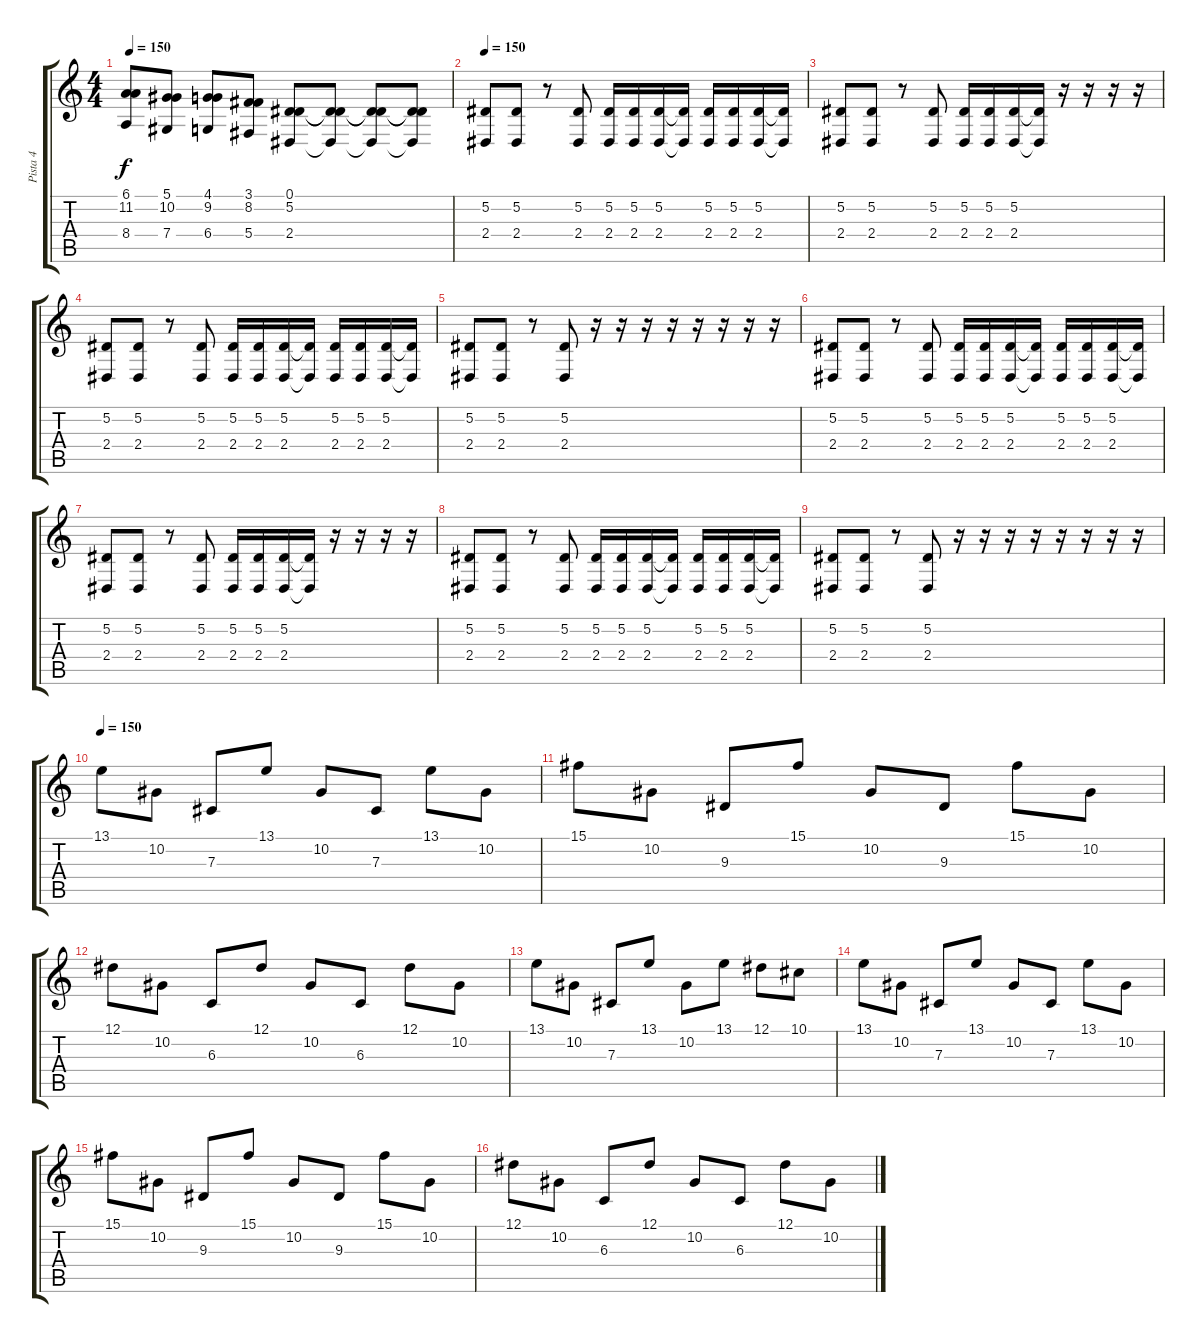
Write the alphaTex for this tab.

\track ("Pista 4" "Pista 4") {instrument stringensemble1}
\staff {score tabs}
\tuning (Eb4 Bb3 Gb3 Db3 Ab2 Eb2) {hide}
\ts (4 4)
\tempo 150
\clef g2
\ks c
(6.1 11.2 8.4).8{dy f} (5.1 10.2 7.4).8 (4.1 9.2 6.4).8 (3.1 8.2 5.4).8 (0.1 5.2 2.4).8 (0.1{t} 5.2{t} 2.4{t}).8 (0.1{t} 5.2{t} 2.4{t}).8 (0.1{t} 5.2{t} 2.4{t}).8 |
\tempo 150
(5.2 2.4).8{instrument stringensemble1} (5.2 2.4).8 r.8 (5.2 2.4).8 (5.2 2.4).16 (5.2 2.4).16 (5.2 2.4).16 (5.2{t} 2.4{t}).16 (5.2 2.4).16 (5.2 2.4).16 (5.2 2.4).16 (5.2{t} 2.4{t}).16 |
(5.2 2.4).8 (5.2 2.4).8 r.8 (5.2 2.4).8 (5.2 2.4).16 (5.2 2.4).16 (5.2 2.4).16 (5.2{t} 2.4{t}).16 r.16 r.16 r.16 r.16 |
(5.2 2.4).8 (5.2 2.4).8 r.8 (5.2 2.4).8 (5.2 2.4).16 (5.2 2.4).16 (5.2 2.4).16 (5.2{t} 2.4{t}).16 (5.2 2.4).16 (5.2 2.4).16 (5.2 2.4).16 (5.2{t} 2.4{t}).16 |
(5.2 2.4).8 (5.2 2.4).8 r.8 (5.2 2.4).8 r.16 r.16 r.16 r.16 r.16 r.16 r.16 r.16 |
(5.2 2.4).8 (5.2 2.4).8 r.8 (5.2 2.4).8 (5.2 2.4).16 (5.2 2.4).16 (5.2 2.4).16 (5.2{t} 2.4{t}).16 (5.2 2.4).16 (5.2 2.4).16 (5.2 2.4).16 (5.2{t} 2.4{t}).16 |
(5.2 2.4).8 (5.2 2.4).8 r.8 (5.2 2.4).8 (5.2 2.4).16 (5.2 2.4).16 (5.2 2.4).16 (5.2{t} 2.4{t}).16 r.16 r.16 r.16 r.16 |
(5.2 2.4).8 (5.2 2.4).8 r.8 (5.2 2.4).8 (5.2 2.4).16 (5.2 2.4).16 (5.2 2.4).16 (5.2{t} 2.4{t}).16 (5.2 2.4).16 (5.2 2.4).16 (5.2 2.4).16 (5.2{t} 2.4{t}).16 |
(5.2 2.4).8 (5.2 2.4).8 r.8 (5.2 2.4).8 r.16 r.16 r.16 r.16 r.16 r.16 r.16 r.16 |
\tempo 150
13.1.8{instrument stringensemble1} 10.2.8 7.3.8 13.1.8 10.2.8 7.3.8 13.1.8 10.2.8 |
15.1.8 10.2.8 9.3.8 15.1.8 10.2.8 9.3.8 15.1.8 10.2.8 |
12.1.8 10.2.8 6.3.8 12.1.8 10.2.8 6.3.8 12.1.8 10.2.8 |
13.1.8 10.2.8 7.3.8 13.1.8 10.2.8 13.1.8 12.1.8 10.1.8 |
13.1.8 10.2.8 7.3.8 13.1.8 10.2.8 7.3.8 13.1.8 10.2.8 |
15.1.8 10.2.8 9.3.8 15.1.8 10.2.8 9.3.8 15.1.8 10.2.8 |
12.1.8 10.2.8 6.3.8 12.1.8 10.2.8 6.3.8 12.1.8 10.2.8
